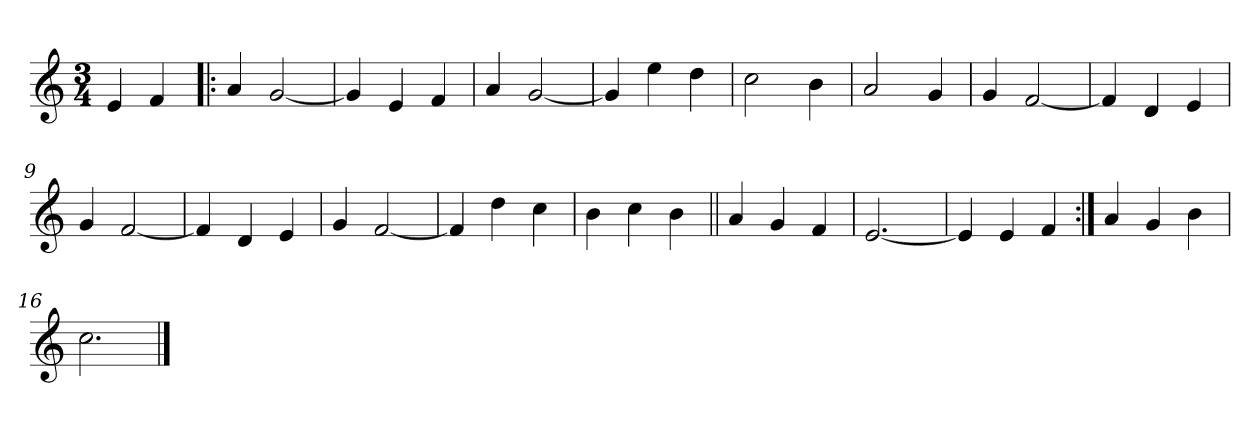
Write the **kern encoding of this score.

**kern
*part1
*staff1
*clefG2
*k[]
*C:
*M3/4
*MM110
=
4e
4f
=1!|:
4a
[2g
=2
4g]
4e
4f
=3
4a
[2g
=4
4g]
4ee
4dd
=5
2cc
4b
=6
2a
4g
=7
4g
[2f
=8
4f]
4d
4e
=9
4g
[2f
=10
4f]
4d
4e
=11
4g
[2f
=12
4f]
4dd
4cc
=13
4b
4cc
4b
=12||
4a
4g
4f
=13
[2.e
=14
4e]
4e
4f
=15:|!
4a
4g
4b
=16
2.cc
==
*-
